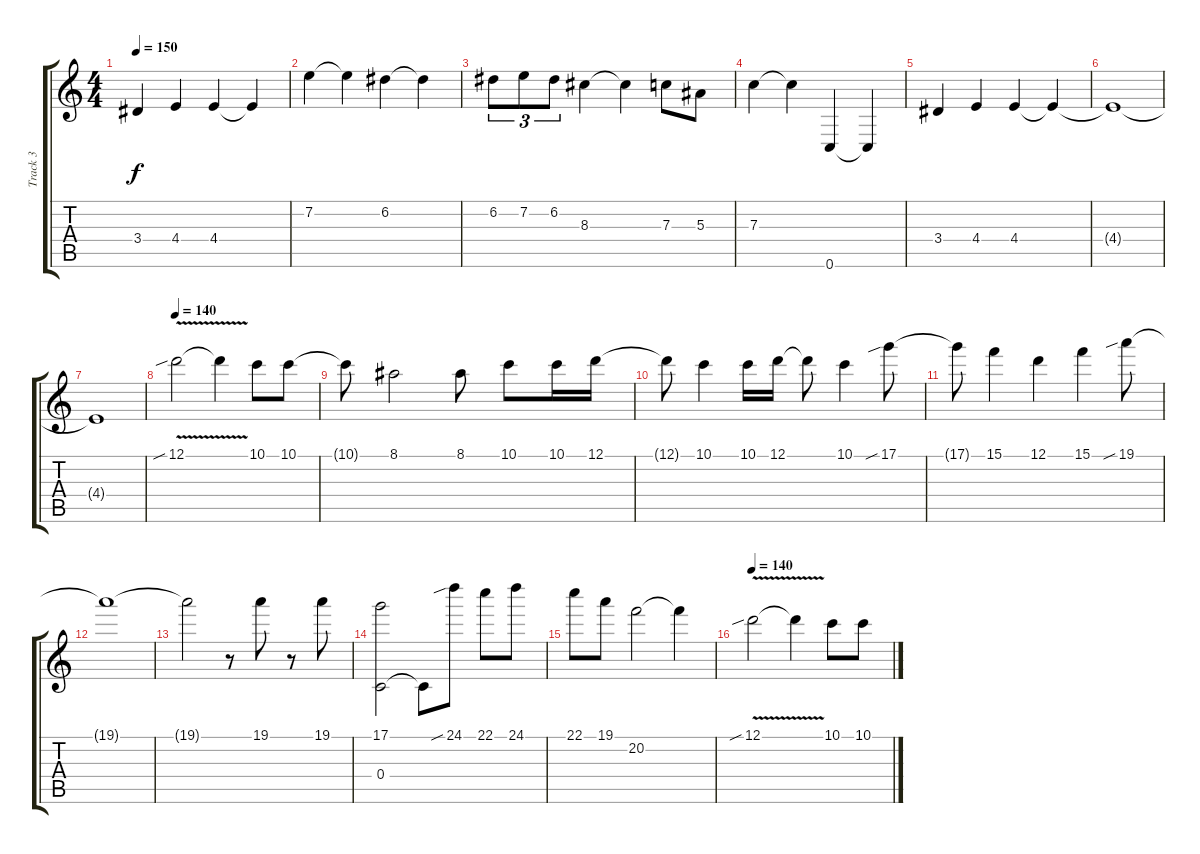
\track ("Track 3" "Track 3") {instrument distortionguitar}
\staff {score tabs}
\tuning (D4 A3 F3 C3 G2 C2) {hide}
\ts (4 4)
\tempo 150
\clef g2
\ks c
3.4.4{dy f} 4.4.4 4.4.4 4.4{t}.4 |
7.2.4 7.2{t}.4 6.2.4 6.2{t}.4 |
6.2.8{tu (3 2)} 7.2.8{tu (3 2)} 6.2.8{tu (3 2)} 8.3.4 8.3{t}.4 7.3.8 5.3.8 |
7.3.4 7.3{t}.4 0.6.4 0.6{t}.4 |
3.4.4 4.4.4 4.4.4 4.4{t}.4 |
4.4{t}.1 |
4.4{t}.1 |
\tempo 140
12.1{v sib}.2 12.1{t}.4 10.1.8 10.1.8 |
10.1{t}.8 8.1.2 8.1.8 10.1.8 10.1.16 12.1.16 |
12.1{t}.8 10.1.4 10.1.16 12.1.16 12.1{t}.8 10.1.4 17.1{sib}.8 |
17.1{t}.8 15.1.4 12.1.4 15.1.4 19.1{sib}.8 |
19.1{t}.1 |
19.1{t}.2 r.8 19.1.8 r.8 19.1.8 |
(17.1 0.4).2 0.4{t}.8 24.1{sib}.8 22.1.8 24.1.8 |
22.1.8 19.1.8 20.2.2 20.2{t}.4 |
\tempo 140
12.1{v sib}.2 12.1{t}.4 10.1.8 10.1.8
